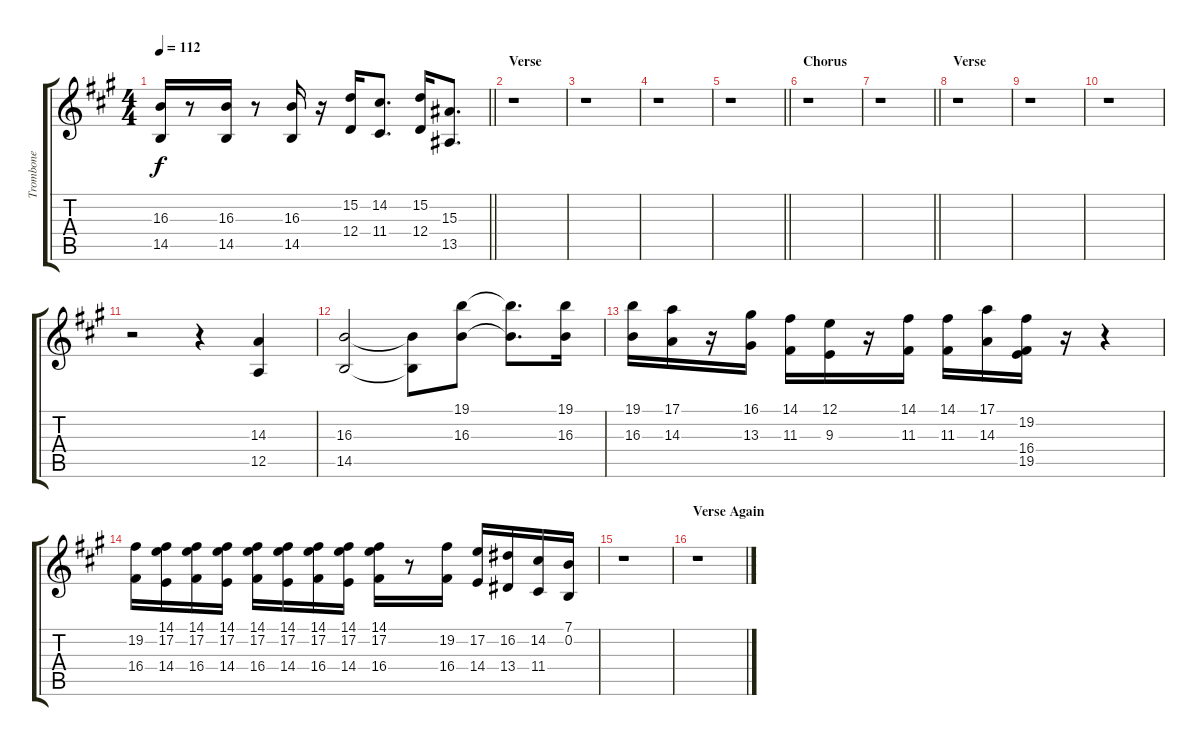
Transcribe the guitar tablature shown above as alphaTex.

\track ("Trombone" "Trombone") {instrument trombone}
\staff {score tabs}
\tuning (E4 B3 G3 D3 A2 E2) {hide}
\ts (4 4)
\tempo 112
\clef g2
\barLineRight lightlight
\ks a
(16.3 14.5).16{dy f} r.8 (16.3 14.5).16 r.8 (16.3 14.5).16 r.16 (15.2 12.4).16 (14.2 11.4).8{d} (15.2 12.4).16 (15.3 13.5).8{d} |
\section ("" "Verse")
r.1 |
r.1 |
r.1 |
\barLineRight lightlight
r.1 |
\section ("" "Chorus")
r.1 |
\barLineRight lightlight
r.1 |
\section ("" "Verse")
r.1 |
r.1 |
r.1 |
r.2 r.4 (14.3 12.5).4 |
(16.3 14.5).2 (16.3{t} 14.5{t}).8 (19.1 16.3).8 (19.1{t} 16.3{t}).8{d} (19.1 16.3).16 |
(19.1 16.3).16 (17.1 14.3).16 r.16 (16.1 13.3).16 (14.1 11.3).16 (12.1 9.3).16 r.16 (14.1 11.3).16 (14.1 11.3).16 (17.1 14.3).16 (19.2 16.4 19.5).16 r.16 r.4 |
(19.2 16.4).16 (14.1 17.2 14.4).16 (14.1 17.2 16.4).16 (14.1 17.2 14.4).16 (14.1 17.2 16.4).16 (14.1 17.2 14.4).16 (14.1 17.2 16.4).16 (14.1 17.2 14.4).16 (14.1 17.2 16.4).16 r.8 (19.2 16.4).16 (17.2 14.4).16 (16.2 13.4).16 (14.2 11.4).16 (7.1 0.2).16 |
r.1 |
\section ("" "Verse Again")
r.1
